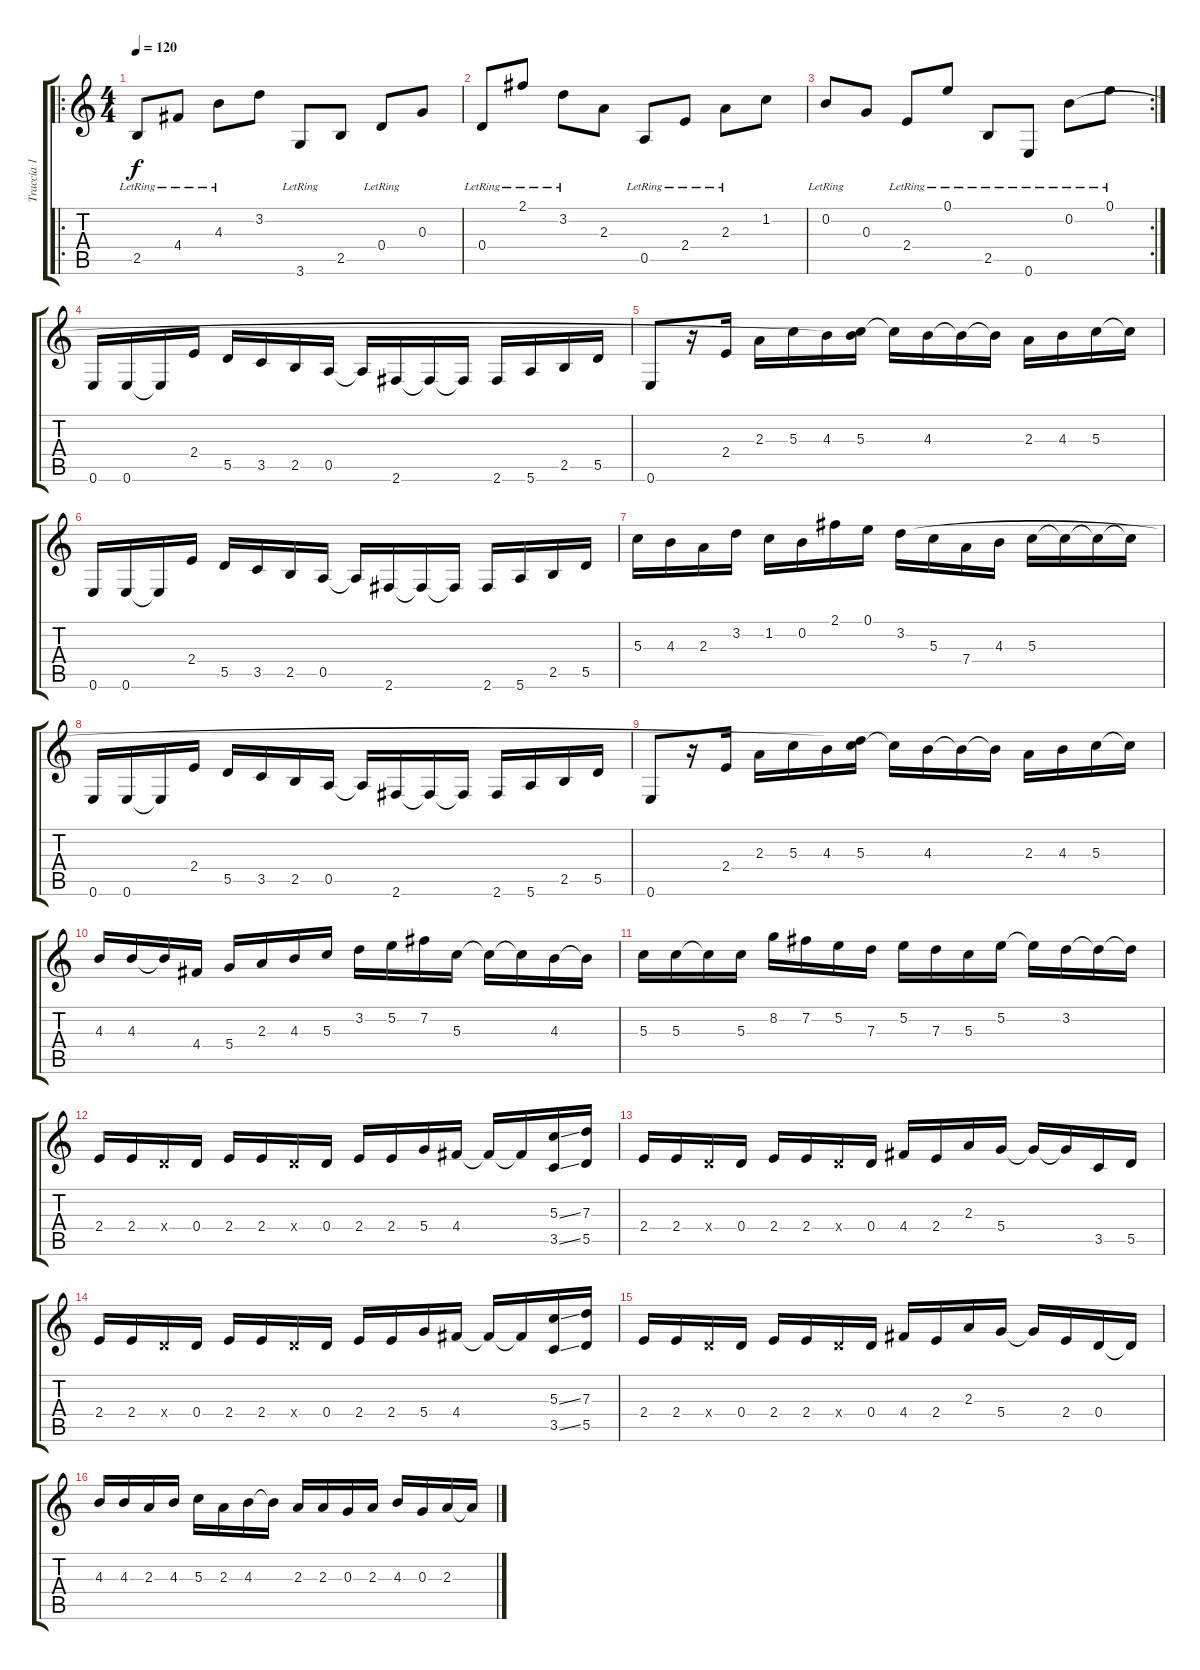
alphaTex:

\track ("Traccia 1" "Traccia 1") {instrument acousticguitarnylon}
\staff {score tabs}
\tuning (E4 B3 G3 D3 A2 E2) {hide}
\ro
\ts (4 4)
\tempo 120
\clef g2
\ks c
2.5{lr}.8{dy f instrument acousticguitarnylon} 4.4{lr}.8 4.3{lr}.8 3.2.8 3.6{lr}.8 2.5.8 0.4{lr}.8 0.3.8 |
0.4{lr}.8 2.1{lr}.8 3.2{lr}.8 2.3.8 0.5{lr}.8 2.4{lr}.8 2.3{lr}.8 1.2.8 |
\rc 2
0.2{lr}.8 0.3.8 2.4{lr}.8 0.1{lr}.8 2.5{lr}.8 0.6{lr}.8 0.2{lr}.8 0.1{lr}.8 |
0.6.16{instrument distortionguitar} 0.6.16 0.6{t}.16 2.4.16 5.5.16 3.5.16 2.5.16 0.5.16 0.5{t}.16 2.6.16 2.6{t}.16 2.6{t}.16 2.6.16 5.6.16 2.5.16 5.5.16 |
0.6.8 r.16 2.4.16 2.3.16 5.3.16 4.3.16 (0.2{t} 5.3).16 5.3{t}.16 4.3.16 4.3{t}.16 4.3{t}.16 2.3.16 4.3.16 5.3.16 5.3{t}.16 |
0.6.16 0.6.16 0.6{t}.16 2.4.16 5.5.16 3.5.16 2.5.16 0.5.16 0.5{t}.16 2.6.16 2.6{t}.16 2.6{t}.16 2.6.16 5.6.16 2.5.16 5.5.16 |
5.3.16 4.3.16 2.3.16 3.2.16 1.2.16 0.2.16 2.1.16 0.1.16 3.2.16 5.3.16 7.4.16 4.3.16 5.3.16 5.3{t}.16 5.3{t}.16 5.3{t}.16 |
0.6.16 0.6.16 0.6{t}.16 2.4.16 5.5.16 3.5.16 2.5.16 0.5.16 0.5{t}.16 2.6.16 2.6{t}.16 2.6{t}.16 2.6.16 5.6.16 2.5.16 5.5.16 |
0.6.8 r.16 2.4.16 2.3.16 5.3.16 4.3.16 (3.2{t} 5.3).16 5.3{t}.16 4.3.16 4.3{t}.16 4.3{t}.16 2.3.16 4.3.16 5.3.16 5.3{t}.16 |
4.3.16 4.3.16 4.3{t}.16 4.4.16 5.4.16 2.3.16 4.3.16 5.3.16 3.2.16 5.2.16 7.2.16 5.3.16 5.3{t}.16 5.3{t}.16 4.3.16 4.3{t}.16 |
5.3.16 5.3.16 5.3{t}.16 5.3.16 8.2.16 7.2.16 5.2.16 7.3.16 5.2.16 7.3.16 5.3.16 5.2.16 5.2{t}.16 3.2.16 3.2{t}.16 3.2{t}.16 |
2.4.16 2.4.16 0.4{x}.16 0.4.16 2.4.16 2.4.16 0.4{x}.16 0.4.16 2.4.16 2.4.16 5.4.16 4.4.16 4.4{t}.16 4.4{t}.16 (5.3{ss} 3.5{ss}).16 (7.3 5.5).16 |
2.4.16 2.4.16 0.4{x}.16 0.4.16 2.4.16 2.4.16 0.4{x}.16 0.4.16 4.4.16 2.4.16 2.3.16 5.4.16 5.4{t}.16 5.4{t}.16 3.5.16 5.5.16 |
2.4.16 2.4.16 0.4{x}.16 0.4.16 2.4.16 2.4.16 0.4{x}.16 0.4.16 2.4.16 2.4.16 5.4.16 4.4.16 4.4{t}.16 4.4{t}.16 (5.3{ss} 3.5{ss}).16 (7.3 5.5).16 |
2.4.16{instrument distortionguitar} 2.4.16 0.4{x}.16 0.4.16 2.4.16 2.4.16 0.4{x}.16 0.4.16 4.4.16 2.4.16 2.3.16 5.4.16 5.4{t}.16 2.4.16 0.4.16 0.4{t}.16 |
4.3.16 4.3.16 2.3.16 4.3.16 5.3.16 2.3.16 4.3.16 4.3{t}.16 2.3.16 2.3.16 0.3.16 2.3.16 4.3.16 0.3.16 2.3.16 2.3{t}.16
